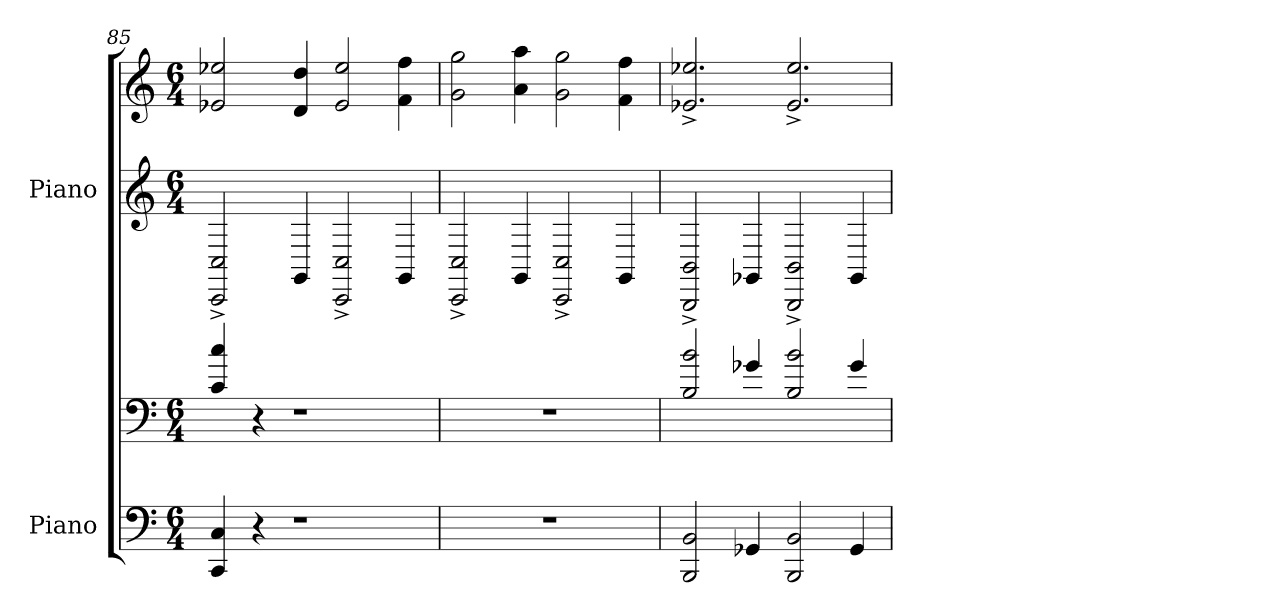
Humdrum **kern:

**kern	**kern	**kern	**kern
*part2	*part2	*part1	*part1
*staff4	*staff3	*staff2	*staff1
*I"Piano	*	*I"Piano	*
*I'Pno.	*	*I'Pno.	*
*clefF4	*clefF4	*clefG2	*clefG2
*k[]	*k[]	*k[]	*k[]
*M6/4	*M6/4	*M6/4	*M6/4
=85	=85	=85	=85
4CC/ 4C/	4c/ 4cc/	2CC/^ 2C/^	2e-X/ 2ee-X/
4r	4r	.	.
1r	1r	4GG/	4d/ 4dd/
.	.	2CC/^ 2C/^	2e-/ 2ee-/
.	.	4GG/	4f\ 4ff\
=86	=86	=86	=86
1.r	1.r	2CC/^ 2C/^	2g\ 2gg\
.	.	4GG/	4a\ 4aa\
.	.	2CC/^ 2C/^	2g\ 2gg\
.	.	4GG/	4f\ 4ff\
=87	=87	=87	=87
2BBB/ 2BB/	2B/ 2b/	2BBB/^ 2BB/^	2.e-X/^ 2.ee-X/^
4GG-X/	4g-X/	4GG-X/	.
2BBB/ 2BB/	2B/ 2b/	2BBB/^ 2BB/^	2.e-/^ 2.ee-/^
4GG-/	4g-/	4GG-/	.
=	=	=	=
*-	*-	*-	*-
